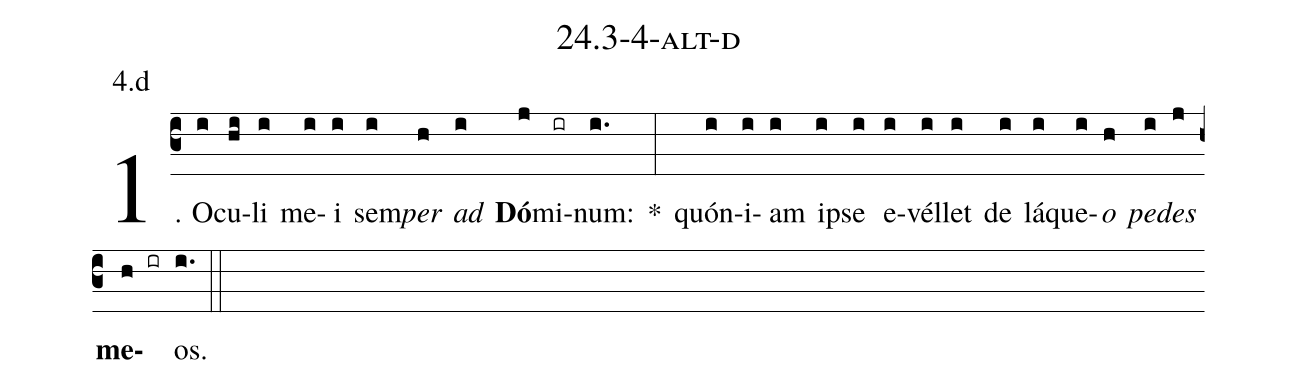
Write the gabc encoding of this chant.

name: 24.3-4-alt-d;
annotation: 4.d;
%%
(c3)1. O(i)cu(hi)li(i) me(i)i(i) sem(i)<i>per</i>(h) <i>ad</i>(i) <b>Dó</b>(j)mi(ir)num:(i.) *(:) quón(i)i(i)am(i) ip(i)se(i) e(i)vél(i)let(i) de(i) lá(i)que(i)<i>o</i>(h) <i>pe</i>(i)<i>des</i>(j) <b>me</b>(h ir)os.(i.) (::)


%E(i) u(h) o(i) u(j) a(h) e.(i.) (::)
